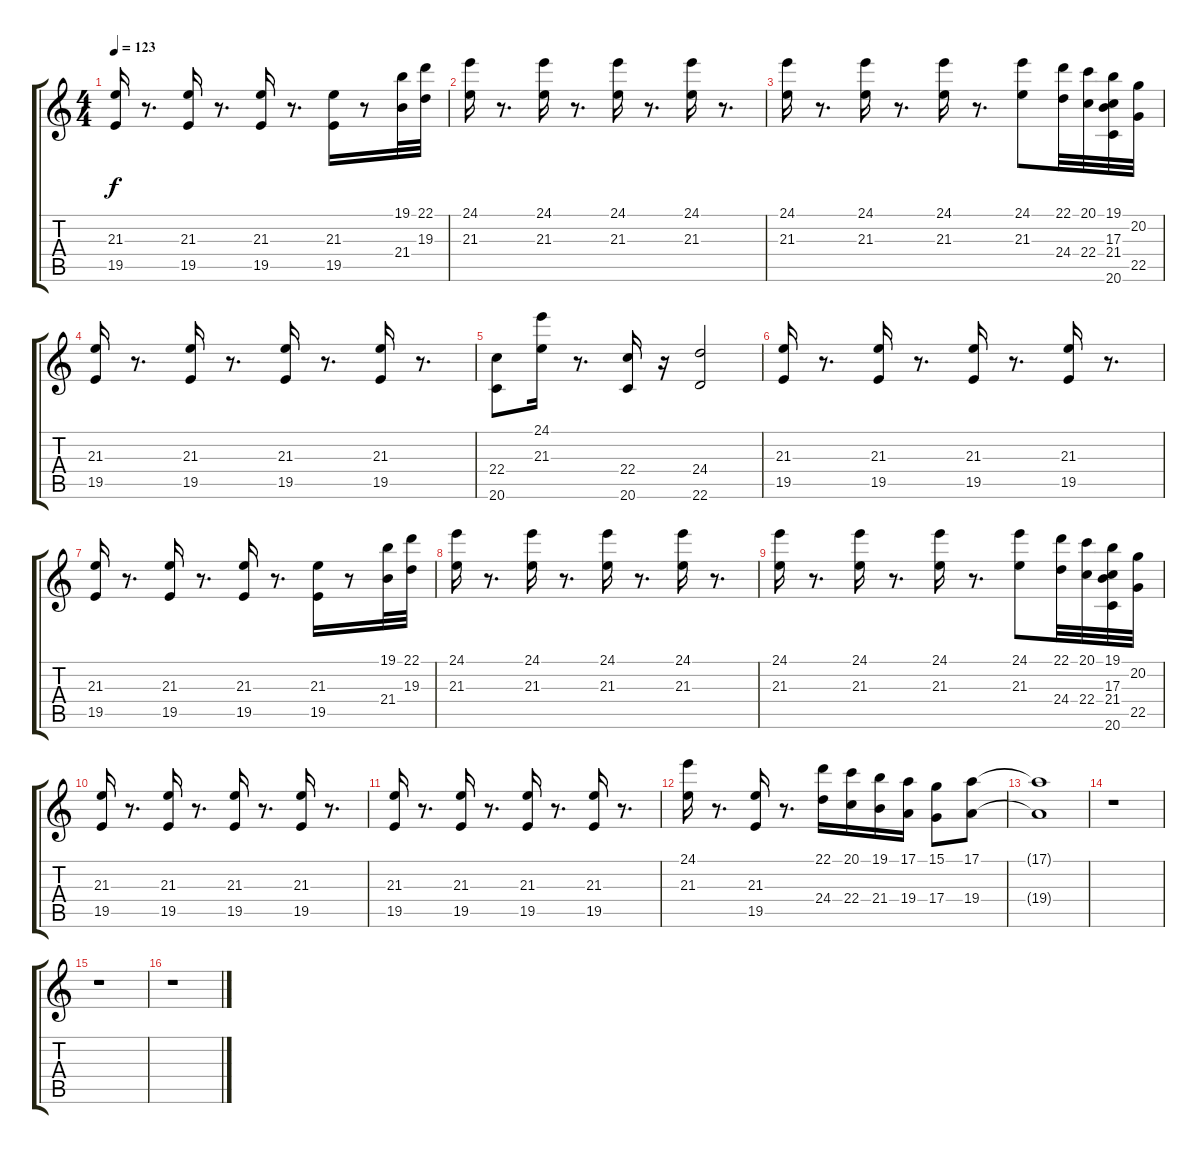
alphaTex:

\track "" {instrument stringensemble1}
\staff {score tabs}
\tuning (E4 B3 G3 D3 A2 E2) {hide}
\ts (4 4)
\tempo 123
\clef g2
\ks c
(21.3 19.5).16{dy f} r.8{d} (21.3 19.5).16 r.8{d} (21.3 19.5).16 r.8{d} (21.3 19.5).16 r.8 (19.1 21.4).32 (22.1 19.3).32 |
(24.1 21.3).16 r.8{d} (24.1 21.3).16 r.8{d} (24.1 21.3).16 r.8{d} (24.1 21.3).16 r.8{d} |
(24.1 21.3).16 r.8{d} (24.1 21.3).16 r.8{d} (24.1 21.3).16 r.8{d} (24.1 21.3).8 (22.1 24.4).32 (20.1 22.4).32 (19.1 17.3 21.4 20.6).32 (20.2 22.5).32 |
(21.3 19.5).16 r.8{d} (21.3 19.5).16 r.8{d} (21.3 19.5).16 r.8{d} (21.3 19.5).16 r.8{d} |
(22.4 20.6).8 (24.1 21.3).16 r.8{d} (22.4 20.6).16 r.16 (24.4 22.6).2 |
(21.3 19.5).16 r.8{d} (21.3 19.5).16 r.8{d} (21.3 19.5).16 r.8{d} (21.3 19.5).16 r.8{d} |
(21.3 19.5).16 r.8{d} (21.3 19.5).16 r.8{d} (21.3 19.5).16 r.8{d} (21.3 19.5).16 r.8 (19.1 21.4).32 (22.1 19.3).32 |
(24.1 21.3).16 r.8{d} (24.1 21.3).16 r.8{d} (24.1 21.3).16 r.8{d} (24.1 21.3).16 r.8{d} |
(24.1 21.3).16 r.8{d} (24.1 21.3).16 r.8{d} (24.1 21.3).16 r.8{d} (24.1 21.3).8 (22.1 24.4).32 (20.1 22.4).32 (19.1 17.3 21.4 20.6).32 (20.2 22.5).32 |
(21.3 19.5).16 r.8{d} (21.3 19.5).16 r.8{d} (21.3 19.5).16 r.8{d} (21.3 19.5).16 r.8{d} |
(21.3 19.5).16 r.8{d} (21.3 19.5).16 r.8{d} (21.3 19.5).16 r.8{d} (21.3 19.5).16 r.8{d} |
(24.1 21.3).16 r.8{d} (21.3 19.5).16 r.8{d} (22.1 24.4).16 (20.1 22.4).16 (19.1 21.4).16 (17.1 19.4).16 (15.1 17.4).8 (17.1 19.4).8 |
(17.1{t} 19.4{t}).1 |
r.1 |
r.1 |
r.1
